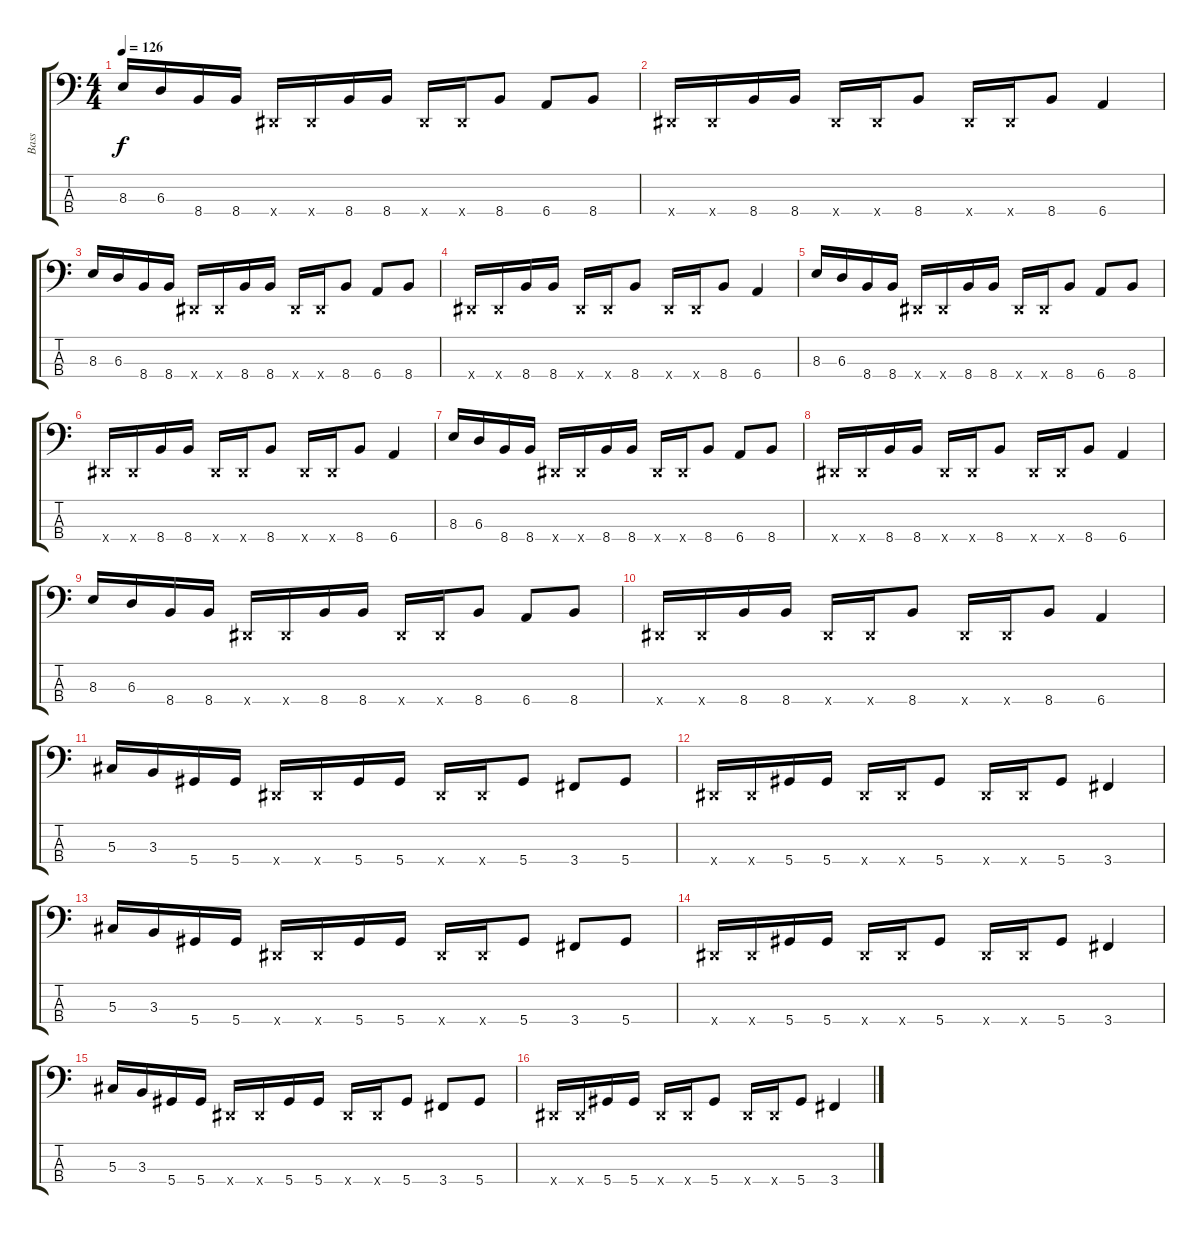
\track ("Bass" "Bass") {instrument electricbasspick}
\staff {score tabs}
\tuning (Gb2 Db2 Ab1 Eb1) {hide}
\ts (4 4)
\tempo 126
\clef f4
\ks c
8.3.16{dy f} 6.3.16 8.4.16 8.4.16 0.4{x}.16 0.4{x}.16 8.4.16 8.4.16 0.4{x}.16 0.4{x}.16 8.4.8 6.4.8 8.4.8 |
0.4{x}.16 0.4{x}.16 8.4.16 8.4.16 0.4{x}.16 0.4{x}.16 8.4.8 0.4{x}.16 0.4{x}.16 8.4.8 6.4.4 |
8.3.16 6.3.16 8.4.16 8.4.16 0.4{x}.16 0.4{x}.16 8.4.16 8.4.16 0.4{x}.16 0.4{x}.16 8.4.8 6.4.8 8.4.8 |
0.4{x}.16 0.4{x}.16 8.4.16 8.4.16 0.4{x}.16 0.4{x}.16 8.4.8 0.4{x}.16 0.4{x}.16 8.4.8 6.4.4 |
8.3.16 6.3.16 8.4.16 8.4.16 0.4{x}.16 0.4{x}.16 8.4.16 8.4.16 0.4{x}.16 0.4{x}.16 8.4.8 6.4.8 8.4.8 |
0.4{x}.16 0.4{x}.16 8.4.16 8.4.16 0.4{x}.16 0.4{x}.16 8.4.8 0.4{x}.16 0.4{x}.16 8.4.8 6.4.4 |
8.3.16 6.3.16 8.4.16 8.4.16 0.4{x}.16 0.4{x}.16 8.4.16 8.4.16 0.4{x}.16 0.4{x}.16 8.4.8 6.4.8 8.4.8 |
0.4{x}.16 0.4{x}.16 8.4.16 8.4.16 0.4{x}.16 0.4{x}.16 8.4.8 0.4{x}.16 0.4{x}.16 8.4.8 6.4.4 |
8.3.16 6.3.16 8.4.16 8.4.16 0.4{x}.16 0.4{x}.16 8.4.16 8.4.16 0.4{x}.16 0.4{x}.16 8.4.8 6.4.8 8.4.8 |
0.4{x}.16 0.4{x}.16 8.4.16 8.4.16 0.4{x}.16 0.4{x}.16 8.4.8 0.4{x}.16 0.4{x}.16 8.4.8 6.4.4 |
5.3.16 3.3.16 5.4.16 5.4.16 0.4{x}.16 0.4{x}.16 5.4.16 5.4.16 0.4{x}.16 0.4{x}.16 5.4.8 3.4.8 5.4.8 |
0.4{x}.16 0.4{x}.16 5.4.16 5.4.16 0.4{x}.16 0.4{x}.16 5.4.8 0.4{x}.16 0.4{x}.16 5.4.8 3.4.4 |
5.3.16 3.3.16 5.4.16 5.4.16 0.4{x}.16 0.4{x}.16 5.4.16 5.4.16 0.4{x}.16 0.4{x}.16 5.4.8 3.4.8 5.4.8 |
0.4{x}.16 0.4{x}.16 5.4.16 5.4.16 0.4{x}.16 0.4{x}.16 5.4.8 0.4{x}.16 0.4{x}.16 5.4.8 3.4.4 |
5.3.16 3.3.16 5.4.16 5.4.16 0.4{x}.16 0.4{x}.16 5.4.16 5.4.16 0.4{x}.16 0.4{x}.16 5.4.8 3.4.8 5.4.8 |
0.4{x}.16 0.4{x}.16 5.4.16 5.4.16 0.4{x}.16 0.4{x}.16 5.4.8 0.4{x}.16 0.4{x}.16 5.4.8 3.4.4
